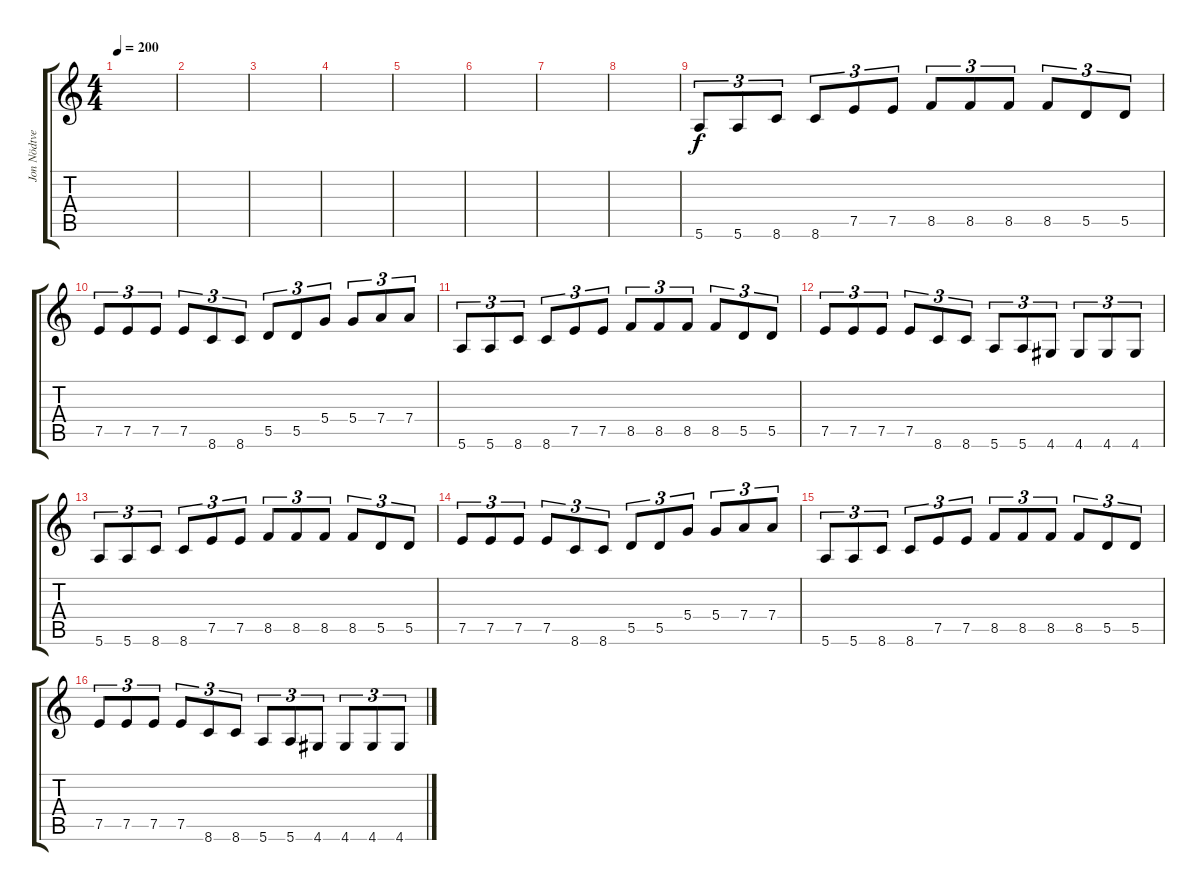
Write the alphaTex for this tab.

\track ("Jon Nödtveit (Additional)" "Jon Nödtve") {instrument distortionguitar}
\staff {score tabs}
\tuning (E4 B3 G3 D3 A2 E2) {hide}
\ts (4 4)
\tempo 200
\clef g2
\ks c
|
|
|
|
|
|
|
|
5.6.8{tu (3 2)} 5.6.8{tu (3 2)} 8.6.8{tu (3 2)} 8.6.8{tu (3 2)} 7.5.8{tu (3 2)} 7.5.8{tu (3 2)} 8.5.8{tu (3 2)} 8.5.8{tu (3 2)} 8.5.8{tu (3 2)} 8.5.8{tu (3 2)} 5.5.8{tu (3 2)} 5.5.8{tu (3 2)} |
7.5.8{tu (3 2)} 7.5.8{tu (3 2)} 7.5.8{tu (3 2)} 7.5.8{tu (3 2)} 8.6.8{tu (3 2)} 8.6.8{tu (3 2)} 5.5.8{tu (3 2)} 5.5.8{tu (3 2)} 5.4.8{tu (3 2)} 5.4.8{tu (3 2)} 7.4.8{tu (3 2)} 7.4.8{tu (3 2)} |
5.6.8{tu (3 2)} 5.6.8{tu (3 2)} 8.6.8{tu (3 2)} 8.6.8{tu (3 2)} 7.5.8{tu (3 2)} 7.5.8{tu (3 2)} 8.5.8{tu (3 2)} 8.5.8{tu (3 2)} 8.5.8{tu (3 2)} 8.5.8{tu (3 2)} 5.5.8{tu (3 2)} 5.5.8{tu (3 2)} |
7.5.8{tu (3 2)} 7.5.8{tu (3 2)} 7.5.8{tu (3 2)} 7.5.8{tu (3 2)} 8.6.8{tu (3 2)} 8.6.8{tu (3 2)} 5.6.8{tu (3 2)} 5.6.8{tu (3 2)} 4.6.8{tu (3 2)} 4.6.8{tu (3 2)} 4.6.8{tu (3 2)} 4.6.8{tu (3 2)} |
5.6.8{tu (3 2)} 5.6.8{tu (3 2)} 8.6.8{tu (3 2)} 8.6.8{tu (3 2)} 7.5.8{tu (3 2)} 7.5.8{tu (3 2)} 8.5.8{tu (3 2)} 8.5.8{tu (3 2)} 8.5.8{tu (3 2)} 8.5.8{tu (3 2)} 5.5.8{tu (3 2)} 5.5.8{tu (3 2)} |
7.5.8{tu (3 2)} 7.5.8{tu (3 2)} 7.5.8{tu (3 2)} 7.5.8{tu (3 2)} 8.6.8{tu (3 2)} 8.6.8{tu (3 2)} 5.5.8{tu (3 2)} 5.5.8{tu (3 2)} 5.4.8{tu (3 2)} 5.4.8{tu (3 2)} 7.4.8{tu (3 2)} 7.4.8{tu (3 2)} |
5.6.8{tu (3 2)} 5.6.8{tu (3 2)} 8.6.8{tu (3 2)} 8.6.8{tu (3 2)} 7.5.8{tu (3 2)} 7.5.8{tu (3 2)} 8.5.8{tu (3 2)} 8.5.8{tu (3 2)} 8.5.8{tu (3 2)} 8.5.8{tu (3 2)} 5.5.8{tu (3 2)} 5.5.8{tu (3 2)} |
7.5.8{tu (3 2)} 7.5.8{tu (3 2)} 7.5.8{tu (3 2)} 7.5.8{tu (3 2)} 8.6.8{tu (3 2)} 8.6.8{tu (3 2)} 5.6.8{tu (3 2)} 5.6.8{tu (3 2)} 4.6.8{tu (3 2)} 4.6.8{tu (3 2)} 4.6.8{tu (3 2)} 4.6.8{tu (3 2)}
